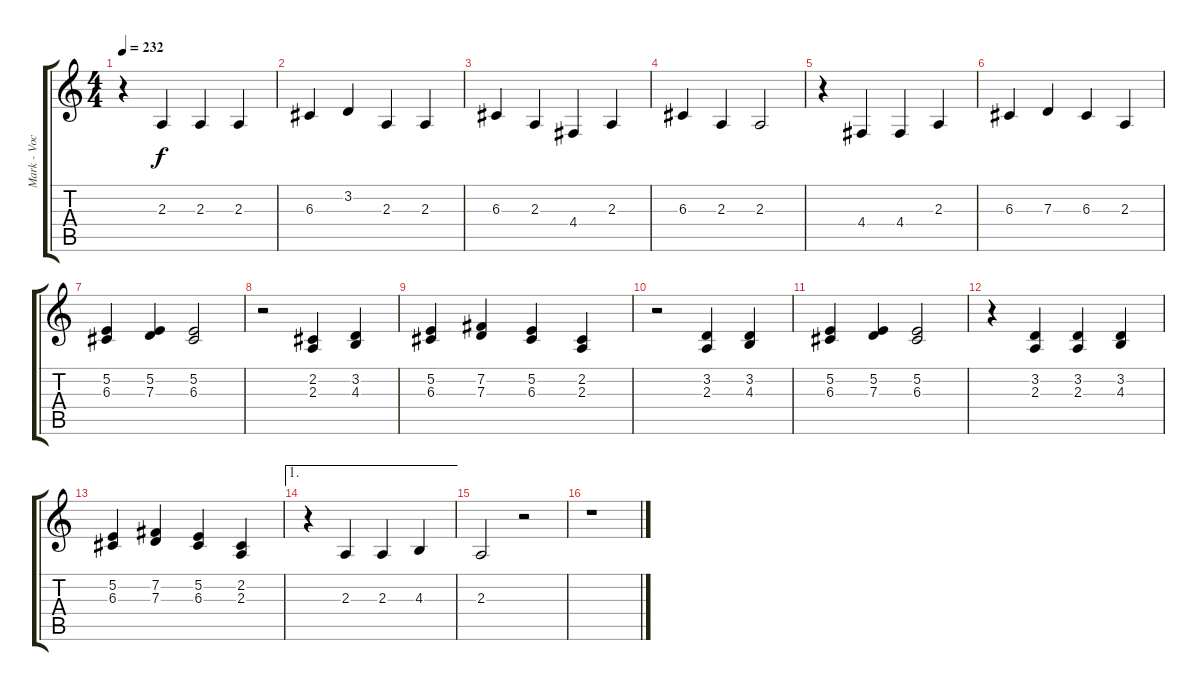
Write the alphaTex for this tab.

\track ("Mark - Vocals" "Mark - Voc") {instrument altosax}
\staff {score tabs}
\tuning (E4 B3 G3 D3 A2 E2) {hide}
\ts (4 4)
\tempo 232
\clef g2
\ks c
r.4{dy f} 2.3.4 2.3.4 2.3.4 |
6.3.4 3.2.4 2.3.4 2.3.4 |
6.3.4 2.3.4 4.4.4 2.3.4 |
6.3.4 2.3.4 2.3.2 |
r.4 4.4.4 4.4.4 2.3.4 |
6.3.4 7.3.4 6.3.4 2.3.4 |
(5.2 6.3).4 (5.2 7.3).4 (5.2 6.3).2 |
r.2 (2.2 2.3).4 (3.2 4.3).4 |
(5.2 6.3).4 (7.2 7.3).4 (5.2 6.3).4 (2.2 2.3).4 |
r.2 (3.2 2.3).4 (3.2 4.3).4 |
(5.2 6.3).4 (5.2 7.3).4 (5.2 6.3).2 |
r.4 (3.2 2.3).4 (3.2 2.3).4 (3.2 4.3).4 |
(5.2 6.3).4 (7.2 7.3).4 (5.2 6.3).4 (2.2 2.3).4 |
\ae 1
r.4 2.3.4 2.3.4 4.3.4 |
2.3.2 r.2 |
r.1
